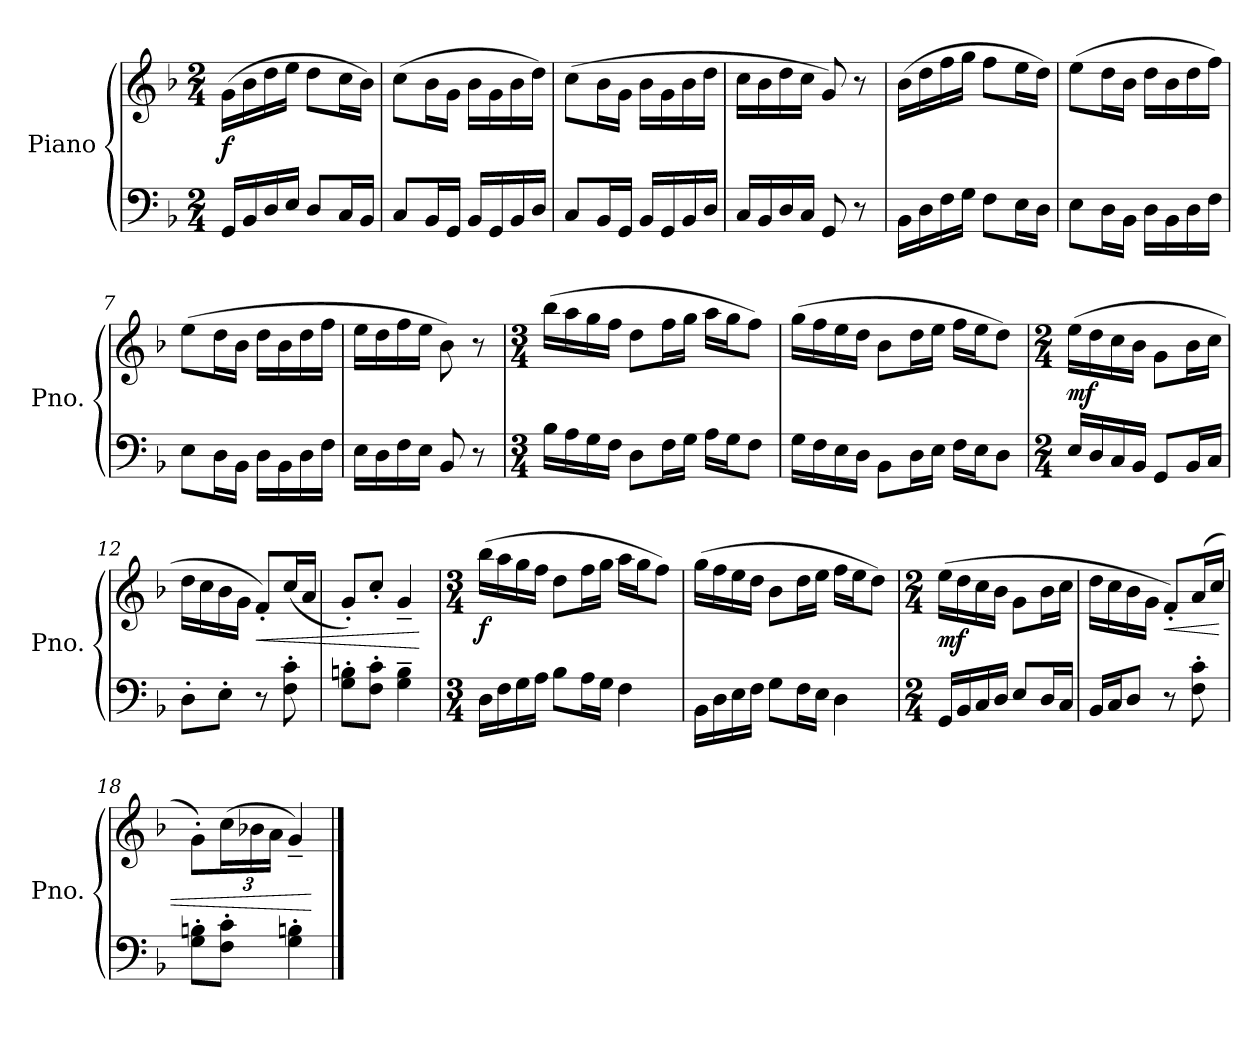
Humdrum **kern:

**kern	**kern	**dynam
*part1	*part1	*part1
*staff2	*staff1	*staff1/2
*I"Piano	*	*
*I'Pno.	*	*
*clefF4	*clefG2	*
*k[b-]	*k[b-]	*
*M2/4	*M2/4	*
*MM72	*MM72	*
=1	=1	=1
!	!	!LO:DY:b
16GG/LL	(>16g\LL	f
16BB-/	16b-\	.
16D/	16dd\	.
16E/JJ	16ee\JJ	.
8D/L	8dd\L	.
16C/L	16cc\L	.
16BB-/JJ	16b-\JJ)	.
=2	=2	=2
8C/L	(>8cc\L	.
16BB-/L	16b-\L	.
16GG/JJ	16g\JJ	.
16BB-/LL	16b-\LL	.
16GG/	16g\	.
16BB-/	16b-\	.
16D/JJ	16dd\JJ)	.
=3	=3	=3
8C/L	(>8cc\L	.
16BB-/L	16b-\L	.
16GG/JJ	16g\JJ	.
16BB-/LL	16b-\LL	.
16GG/	16g\	.
16BB-/	16b-\	.
16D/JJ	16dd\JJ	.
=4	=4	=4
16C/LL	16cc\LL	.
16BB-/	16b-\	.
16D/	16dd\	.
16C/JJ	16cc\JJ	.
8GG/	8g/)	.
8r	8r	.
=5	=5	=5
16BB-\LL	(>16b-\LL	.
16D\	16dd\	.
16F\	16ff\	.
16G\JJ	16gg\JJ	.
8F\L	8ff\L	.
16E\L	16ee\L	.
16D\JJ	16dd\JJ)	.
=6	=6	=6
8E\L	(>8ee\L	.
16D\L	16dd\L	.
16BB-\JJ	16b-\JJ	.
16D\LL	16dd\LL	.
16BB-\	16b-\	.
16D\	16dd\	.
16F\JJ	16ff\JJ)	.
!!LO:LB:g=z
=7	=7	=7
8E\L	(>8ee\L	.
16D\L	16dd\L	.
16BB-\JJ	16b-\JJ	.
16D\LL	16dd\LL	.
16BB-\	16b-\	.
16D\	16dd\	.
16F\JJ	16ff\JJ	.
=8	=8	=8
16E\LL	16ee\LL	.
16D\	16dd\	.
16F\	16ff\	.
16E\JJ	16ee\JJ	.
8BB-/	8b-\)	.
8r	8r	.
=9	=9	=9
*M3/4	*M3/4	*
16B-\LL	(>16bb-\LL	.
16A\	16aa\	.
16G\	16gg\	.
16F\JJ	16ff\JJ	.
8D\L	8dd\L	.
16F\L	16ff\L	.
16G\JJ	16gg\JJ	.
16A\LL	16aa\LL	.
16G\J	16gg\J	.
8F\J	8ff\J)	.
=10	=10	=10
16G\LL	(>16gg\LL	.
16F\	16ff\	.
16E\	16ee\	.
16D\JJ	16dd\JJ	.
8BB-\L	8b-\L	.
16D\L	16dd\L	.
16E\JJ	16ee\JJ	.
16F\LL	16ff\LL	.
16E\J	16ee\J	.
8D\J	8dd\J)	.
=11	=11	=11
*M2/4	*M2/4	*
!	!	!LO:DY:b
16E/LL	(>16ee\LL	mf
16D/	16dd\	.
16C/	16cc\	.
16BB-/JJ	16b-\JJ	.
8GG/L	8g\L	.
16BB-/L	16b-\L	.
16C/JJ	16cc\JJ	.
!!LO:LB:g=z
=12	=12	=12
8D'\L	16dd\LL	.
.	16cc\	.
8E'\J	16b-\	.
.	16g\JJ	.
!	!	!LO:HP:b
8r	8f'/L)	<
8F\' 8c\'	(>16cc/L	.
.	16a/JJ	.
=13	=13	=13
8G\' 8Bn\'L	8g'/L)	.
8F\' 8c\'J	8cc'/J	.
4G\~ 4B\~	4g~/	.
.	.	[
=14	=14	=14
*M3/4	*M3/4	*
!	!	!LO:DY:b
16D\LL	(>16bb-\LL	f
16F\	16aa\	.
16G\	16gg\	.
16A\JJ	16ff\JJ	.
8B-\L	8dd\L	.
16A\L	16ff\L	.
16G\JJ	16gg\JJ	.
4F\	16aa\LL	.
.	16gg\J	.
.	8ff\J)	.
=15	=15	=15
16BB-\LL	(>16gg\LL	.
16D\	16ff\	.
16E\	16ee\	.
16F\JJ	16dd\JJ	.
8G\L	8b-\L	.
16F\L	16dd\L	.
16E\JJ	16ee\JJ	.
4D\	16ff\LL	.
.	16ee\J	.
.	8dd\J)	.
=16	=16	=16
*M2/4	*M2/4	*
!	!	!LO:DY:b
16GG/LL	(>16ee\LL	mf
16BB-/	16dd\	.
16C/	16cc\	.
16D/JJ	16b-\JJ	.
8E/L	8g\L	.
16D/L	16b-\L	.
16C/JJ	16cc\JJ	.
!!LO:LB:g=z
=17	=17	=17
16BB-/LL	16dd\LL	.
16C/J	16cc\	.
8D/J	16b-\	.
.	16g\JJ	.
!	!	!LO:HP:b
8r	8f'/L)	<
8F\' 8c\'	(>16a/L	.
.	16cc/JJ	.
=18	=18	=18
8G\' 8Bn\'L	8g'\L)	.
*	*Xbrackettup	*
8F\' 8c\'J	(>24cc\L	.
.	24b-X\	.
.	24a\JJ	.
4G\' 4Bn\'	4g~/)	.
.	.	[
==	==	==
*-	*-	*-
